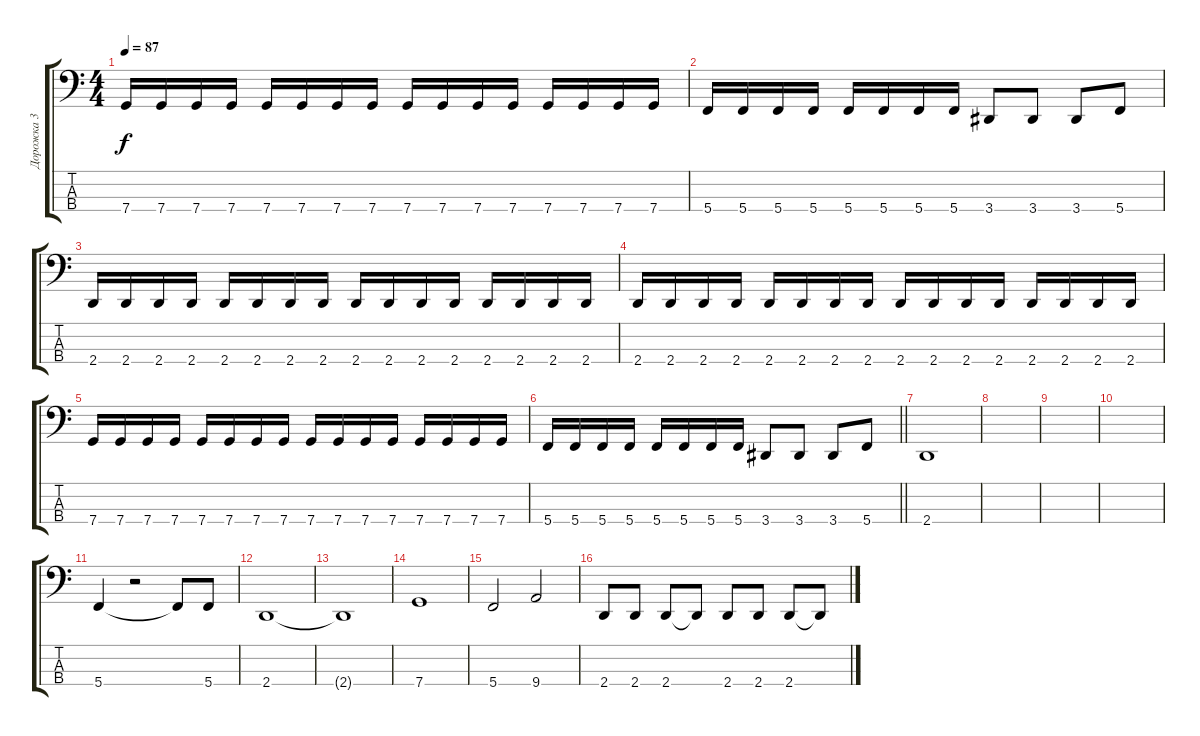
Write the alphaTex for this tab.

\track ("Дорожка 3" "Дорожка 3") {instrument electricbassfinger}
\staff {score tabs}
\tuning (F2 C2 G1 C1) {hide}
\ts (4 4)
\tempo 87
\clef f4
\ks c
7.4.16{dy f} 7.4.16 7.4.16 7.4.16 7.4.16 7.4.16 7.4.16 7.4.16 7.4.16 7.4.16 7.4.16 7.4.16 7.4.16 7.4.16 7.4.16 7.4.16 |
5.4.16 5.4.16 5.4.16 5.4.16 5.4.16 5.4.16 5.4.16 5.4.16 3.4.8 3.4.8 3.4.8 5.4.8 |
2.4.16 2.4.16 2.4.16 2.4.16 2.4.16 2.4.16 2.4.16 2.4.16 2.4.16 2.4.16 2.4.16 2.4.16 2.4.16 2.4.16 2.4.16 2.4.16 |
2.4.16 2.4.16 2.4.16 2.4.16 2.4.16 2.4.16 2.4.16 2.4.16 2.4.16 2.4.16 2.4.16 2.4.16 2.4.16 2.4.16 2.4.16 2.4.16 |
7.4.16 7.4.16 7.4.16 7.4.16 7.4.16 7.4.16 7.4.16 7.4.16 7.4.16 7.4.16 7.4.16 7.4.16 7.4.16 7.4.16 7.4.16 7.4.16 |
\barLineRight lightlight
5.4.16 5.4.16 5.4.16 5.4.16 5.4.16 5.4.16 5.4.16 5.4.16 3.4.8 3.4.8 3.4.8 5.4.8 |
2.4.1 |
|
|
|
5.4.4 r.2 5.4{t}.8 5.4.8 |
2.4.1 |
2.4{t}.1 |
7.4.1 |
5.4.2 9.4.2 |
2.4.8 2.4.8 2.4.8 2.4{t}.8 2.4.8 2.4.8 2.4.8 2.4{t}.8
